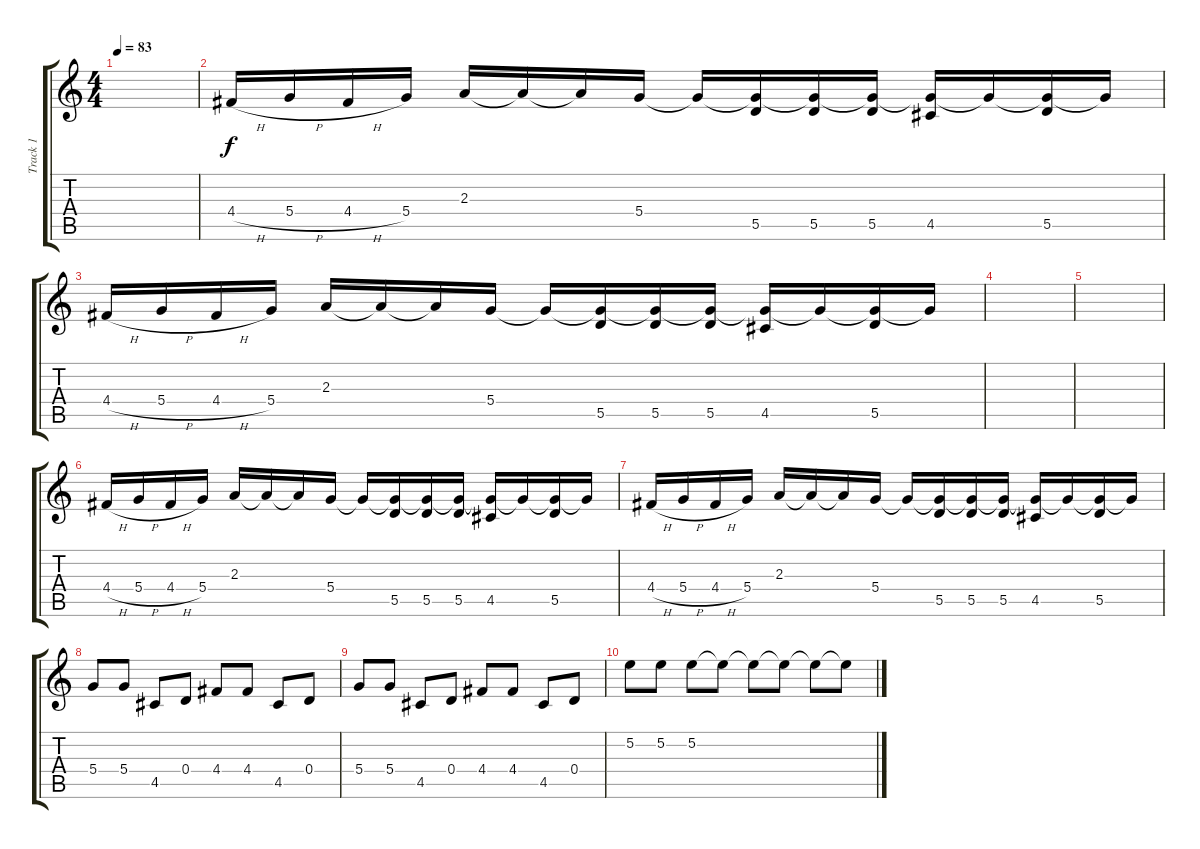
\track ("Track 1" "Track 1") {instrument acousticguitarsteel}
\staff {score tabs}
\tuning (E4 B3 G3 D3 A2 E2) {hide}
\ts (4 4)
\tempo 83
\clef g2
\ks c
|
4.4{h}.16 5.4{h}.16 4.4{h}.16 5.4.16 2.3.16 2.3{t}.16 2.3{t}.16 5.4.16 5.4{t}.16 (5.4{t} 5.5).16 (5.4{t} 5.5).16 (5.4{t} 5.5).16 (5.4{t} 4.5).16 5.4{t}.16 (5.4{t} 5.5).16 5.4{t}.16 |
4.4{h}.16 5.4{h}.16 4.4{h}.16 5.4.16 2.3.16 2.3{t}.16 2.3{t}.16 5.4.16 5.4{t}.16 (5.4{t} 5.5).16 (5.4{t} 5.5).16 (5.4{t} 5.5).16 (5.4{t} 4.5).16 5.4{t}.16 (5.4{t} 5.5).16 5.4{t}.16 |
|
|
4.4{h}.16 5.4{h}.16 4.4{h}.16 5.4.16 2.3.16 2.3{t}.16 2.3{t}.16 5.4.16 5.4{t}.16 (5.4{t} 5.5).16 (5.4{t} 5.5).16 (5.4{t} 5.5).16 (5.4{t} 4.5).16 5.4{t}.16 (5.4{t} 5.5).16 5.4{t}.16 |
4.4{h}.16 5.4{h}.16 4.4{h}.16 5.4.16 2.3.16 2.3{t}.16 2.3{t}.16 5.4.16 5.4{t}.16 (5.4{t} 5.5).16 (5.4{t} 5.5).16 (5.4{t} 5.5).16 (5.4{t} 4.5).16 5.4{t}.16 (5.4{t} 5.5).16 5.4{t}.16 |
5.4.8 5.4.8 4.5.8 0.4.8 4.4.8 4.4.8 4.5.8 0.4.8 |
5.4.8 5.4.8 4.5.8 0.4.8 4.4.8 4.4.8 4.5.8 0.4.8 |
5.2.8 5.2.8 5.2.8 5.2{t}.8 5.2{t}.8 5.2{t}.8 5.2{t}.8 5.2{t}.8
